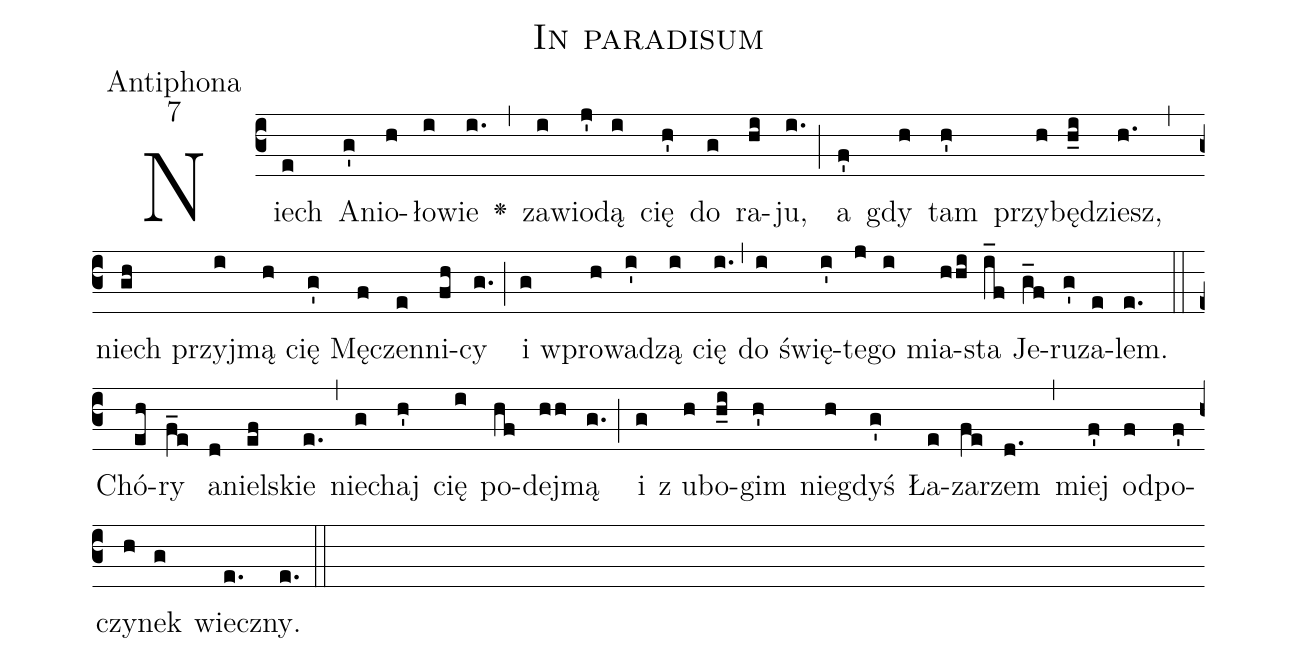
name:In paradisum;
office-part:Antiphona;
mode:7;
%%
(c3) Niech(e) A(g')nio(h)ło(i)wie(i.) <v>\greheightstar</v>(,) za(i)wio(j')dą(i) cię(h') do(g) ra(hi)ju,(i.) (;)
a(f') gdy(h) tam(h') przy(h)bę(h_i)dziesz,(h.) (,)
niech(gh) przyj(i)mą(h) cię(g') Mę(f)czen(e)ni(fh)cy(g.) (;)
i(g) wpro(h)wa(i')dzą(i) cię(i.) (,)
do(i) świę(i')te(j)go(i) mia(hhi)sta(i_f) Je(g_f)ru(g')za(e)lem.(e.) (::)
Chó(eh)ry(f_e) a(d)niel(ef)skie(e.) (,) nie(g)chaj(h') cię(i) po(hf)dej(hh)mą(g.) (;)
i(g) z u(h)bo(h_i)gim(h') nie(h)gdyś(g') Ła(e)za(fe)rzem(d.) (,)
miej(f') od(f)po(f')czy(h)nek(g) wiecz(e.)ny.(e.) (::)
